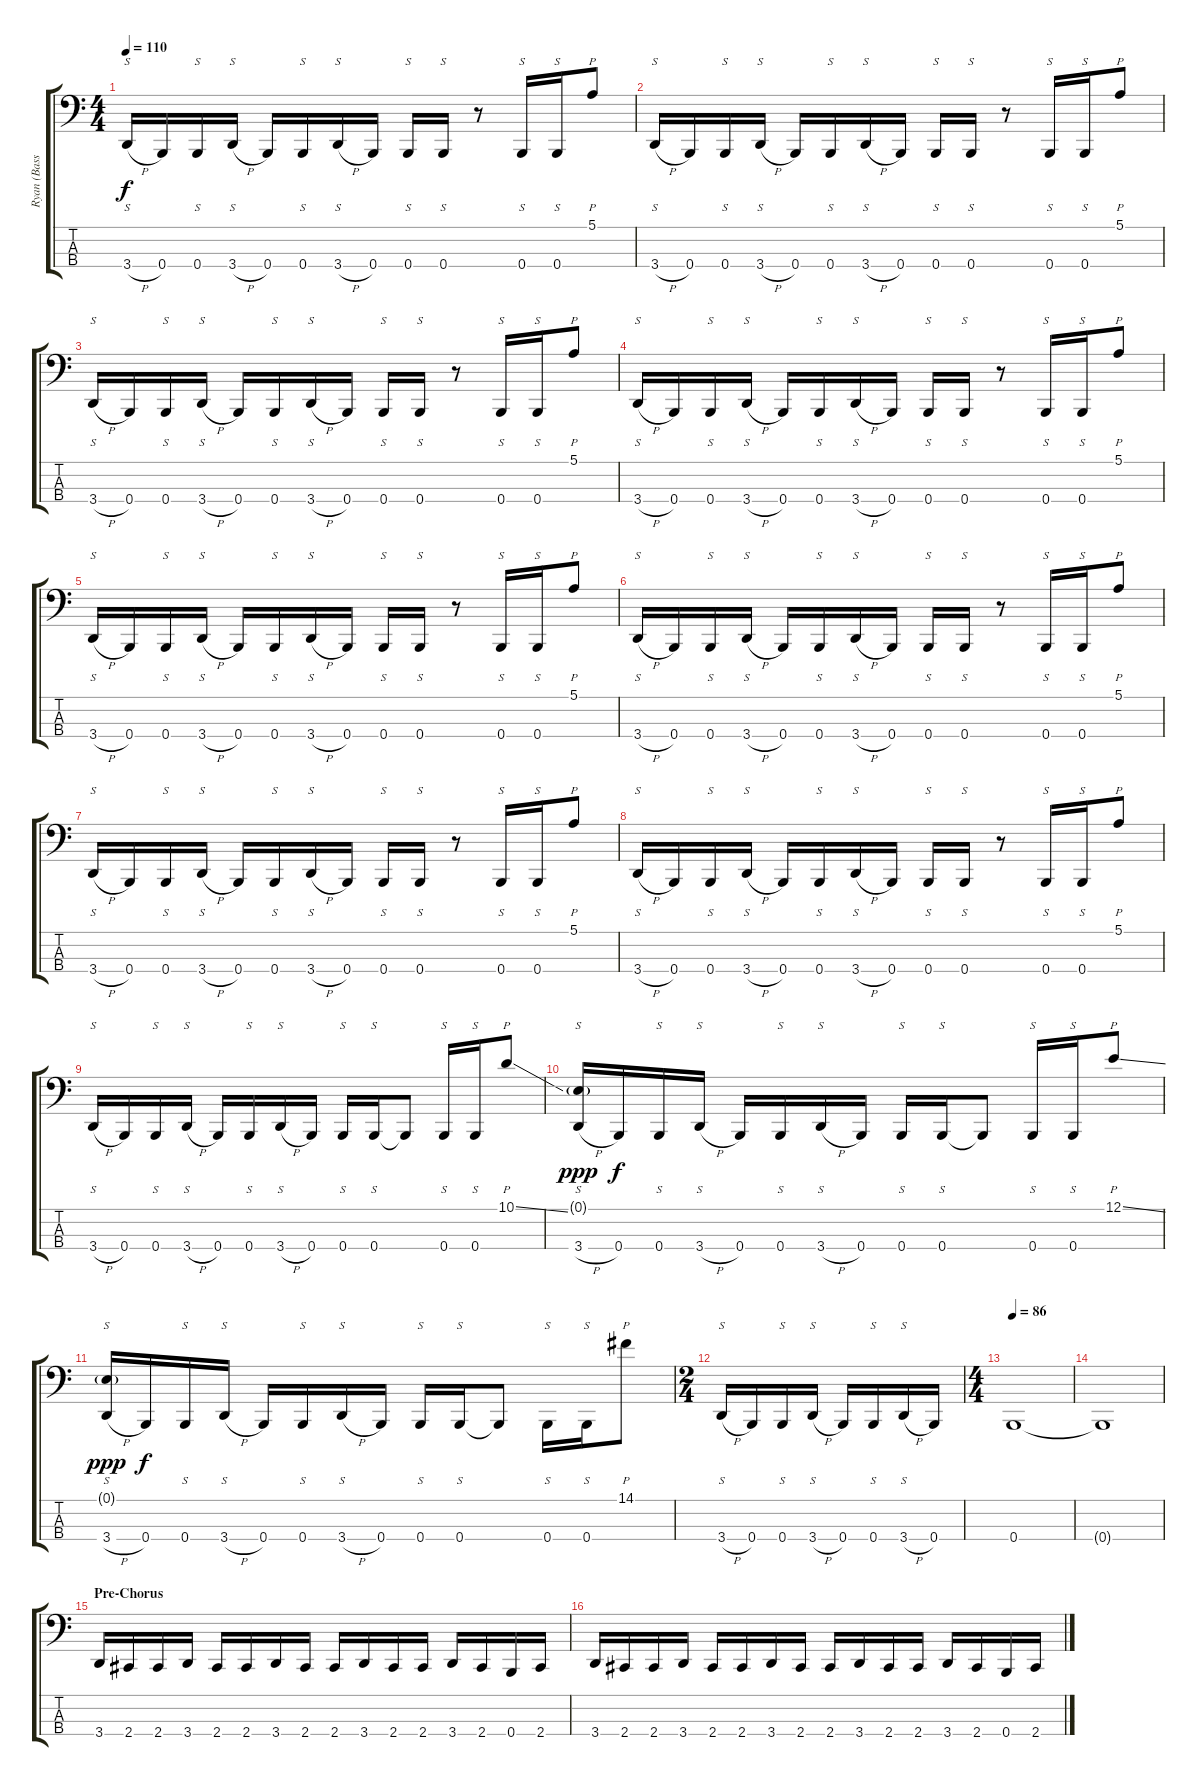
\track ("Ryan (Bass)" "Ryan (Bass") {instrument slapbass2}
\staff {score tabs}
\tuning (E2 B1 Gb1 B0) {hide}
\ts (4 4)
\tempo 110
\clef f4
\ks c
3.4{h}.16{s dy f} 0.4.16 0.4.16{s} 3.4{h}.16{s} 0.4.16 0.4.16{s} 3.4{h}.16{s} 0.4.16 0.4.16{s} 0.4.16{s} r.8 0.4.16{s} 0.4.16{s} 5.1.8{p} |
3.4{h}.16{s} 0.4.16 0.4.16{s} 3.4{h}.16{s} 0.4.16 0.4.16{s} 3.4{h}.16{s} 0.4.16 0.4.16{s} 0.4.16{s} r.8 0.4.16{s} 0.4.16{s} 5.1.8{p} |
3.4{h}.16{s} 0.4.16 0.4.16{s} 3.4{h}.16{s} 0.4.16 0.4.16{s} 3.4{h}.16{s} 0.4.16 0.4.16{s} 0.4.16{s} r.8 0.4.16{s} 0.4.16{s} 5.1.8{p} |
3.4{h}.16{s} 0.4.16 0.4.16{s} 3.4{h}.16{s} 0.4.16 0.4.16{s} 3.4{h}.16{s} 0.4.16 0.4.16{s} 0.4.16{s} r.8 0.4.16{s} 0.4.16{s} 5.1.8{p} |
3.4{h}.16{s} 0.4.16 0.4.16{s} 3.4{h}.16{s} 0.4.16 0.4.16{s} 3.4{h}.16{s} 0.4.16 0.4.16{s} 0.4.16{s} r.8 0.4.16{s} 0.4.16{s} 5.1.8{p} |
3.4{h}.16{s} 0.4.16 0.4.16{s} 3.4{h}.16{s} 0.4.16 0.4.16{s} 3.4{h}.16{s} 0.4.16 0.4.16{s} 0.4.16{s} r.8 0.4.16{s} 0.4.16{s} 5.1.8{p} |
3.4{h}.16{s} 0.4.16 0.4.16{s} 3.4{h}.16{s} 0.4.16 0.4.16{s} 3.4{h}.16{s} 0.4.16 0.4.16{s} 0.4.16{s} r.8 0.4.16{s} 0.4.16{s} 5.1.8{p} |
3.4{h}.16{s} 0.4.16 0.4.16{s} 3.4{h}.16{s} 0.4.16 0.4.16{s} 3.4{h}.16{s} 0.4.16 0.4.16{s} 0.4.16{s} r.8 0.4.16{s} 0.4.16{s} 5.1.8{p} |
3.4{h}.16{s} 0.4.16 0.4.16{s} 3.4{h}.16{s} 0.4.16 0.4.16{s} 3.4{h}.16{s} 0.4.16 0.4.16{s} 0.4.16{s} 0.4{t}.8 0.4.16{s} 0.4.16{s} 10.1{ss}.8{p} |
(0.1{g} 3.4{h}).16{s dy ppp} 0.4.16{dy f} 0.4.16{s} 3.4{h}.16{s} 0.4.16 0.4.16{s} 3.4{h}.16{s} 0.4.16 0.4.16{s} 0.4.16{s} 0.4{t}.8 0.4.16{s} 0.4.16{s} 12.1{ss}.8{p} |
(0.1{g} 3.4{h}).16{s dy ppp} 0.4.16{dy f} 0.4.16{s} 3.4{h}.16{s} 0.4.16 0.4.16{s} 3.4{h}.16{s} 0.4.16 0.4.16{s} 0.4.16{s} 0.4{t}.8 0.4.16{s} 0.4.16{s} 14.1.8{p} |
\ts (2 4)
3.4{h}.16{s} 0.4.16 0.4.16{s} 3.4{h}.16{s} 0.4.16 0.4.16{s} 3.4{h}.16{s} 0.4.16 |
\ts (4 4)
\tempo 86
0.4.1 |
0.4{t}.1 |
\section ("" "Pre-Chorus")
3.4.16 2.4.16 2.4.16 3.4.16 2.4.16 2.4.16 3.4.16 2.4.16 2.4.16 3.4.16 2.4.16 2.4.16 3.4.16 2.4.16 0.4.16 2.4.16 |
3.4.16 2.4.16 2.4.16 3.4.16 2.4.16 2.4.16 3.4.16 2.4.16 2.4.16 3.4.16 2.4.16 2.4.16 3.4.16 2.4.16 0.4.16 2.4.16
